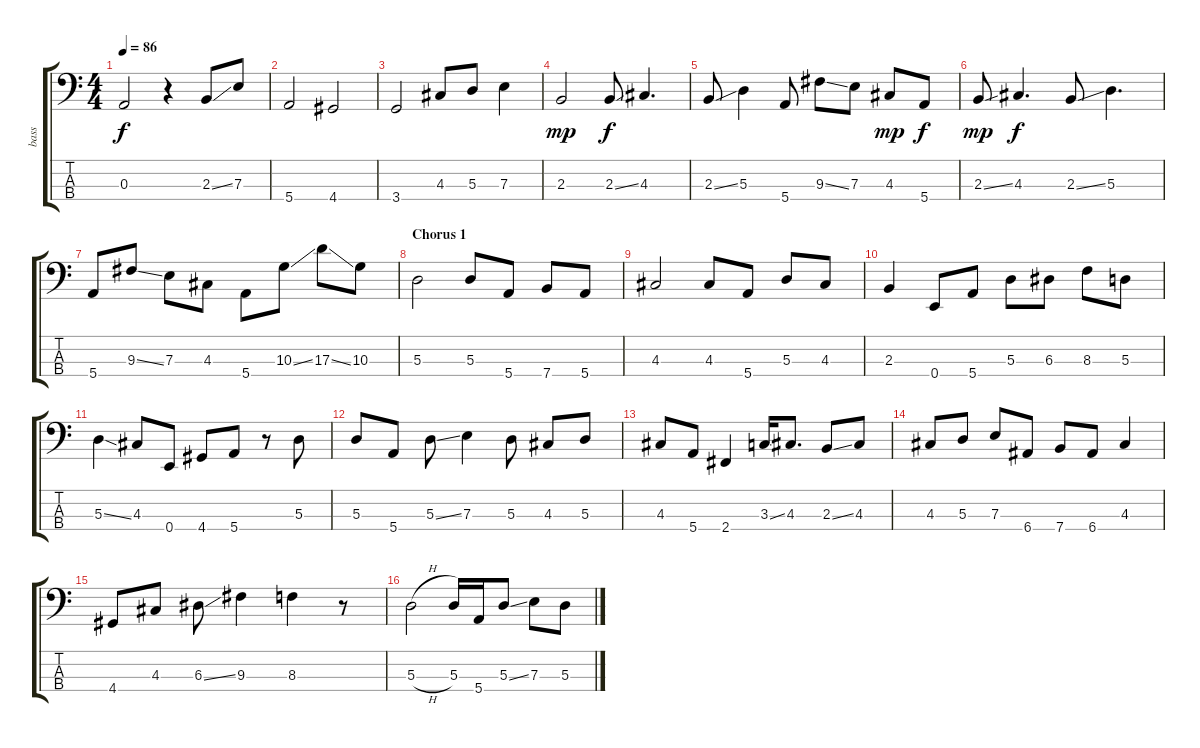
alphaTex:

\track ("bass" "bass") {instrument electricbassfinger}
\staff {score tabs}
\tuning (G2 D2 A1 E1) {hide}
\ts (4 4)
\tempo 86
\clef f4
\ks c
0.3.2{dy f} r.4 2.3{ss}.8 7.3.8 |
5.4.2 4.4.2 |
3.4.2 4.3.8 5.3.8 7.3.4 |
2.3.2{dy mp} 2.3{ss}.8{dy f} 4.3.4{d} |
2.3{ss}.8 5.3.4 5.4.8 9.3{ss}.8 7.3.8 4.3.8{dy mp} 5.4.8{dy f} |
2.3{ss}.8{dy mp} 4.3.4{d dy f} 2.3{ss}.8 5.3.4{d} |
\section ("" "")
5.4.8 9.3{ss}.8 7.3.8 4.3.8 5.4.8 10.3{ss}.8 17.3{ss}.8 10.3.8 |
\section ("" "Chorus 1")
5.3.2 5.3.8 5.4.8 7.4.8 5.4.8 |
4.3.2 4.3.8 5.4.8 5.3.8 4.3.8 |
2.3.4 0.4.8 5.4.8 5.3.8 6.3.8 8.3.8 5.3.8 |
5.3{ss}.4 4.3.8 0.4.8 4.4.8 5.4.8 r.8 5.3.8 |
5.3.8 5.4.8 5.3{ss}.8 7.3.4 5.3.8 4.3.8 5.3.8 |
4.3.8 5.4.8 2.4.4 3.3{ss}.16 4.3.8{d} 2.3{ss}.8 4.3.8 |
4.3.8 5.3.8 7.3.8 6.4.8 7.4.8 6.4.8 4.3.4 |
4.4.8 4.3.8 6.3{ss}.8 9.3.4 8.3.4 r.8 |
5.3{h}.2 5.3.16 5.4.16 5.3{ss}.8 7.3.8 5.3.8
